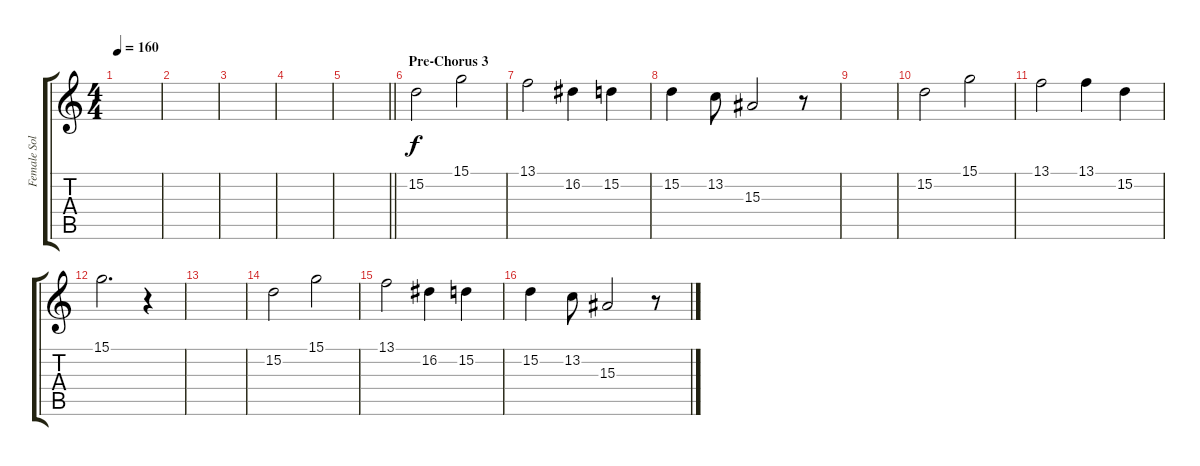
\track ("Female Solo" "Female Sol") {instrument synthvoice}
\staff {score tabs}
\tuning (E4 B3 G3 D3 A2 E2) {hide}
\ts (4 4)
\tempo 160
\clef g2
\ks c
|
|
|
|
\barLineRight lightlight
|
\section ("" "Pre-Chorus 3")
15.2.2 15.1.2 |
13.1.2 16.2.4 15.2.4 |
15.2.4 13.2.8 15.3.2 r.8 |
|
15.2.2 15.1.2 |
13.1.2 13.1.4 15.2.4 |
15.1.2{d} r.4 |
|
15.2.2 15.1.2 |
13.1.2 16.2.4 15.2.4 |
15.2.4 13.2.8 15.3.2 r.8
